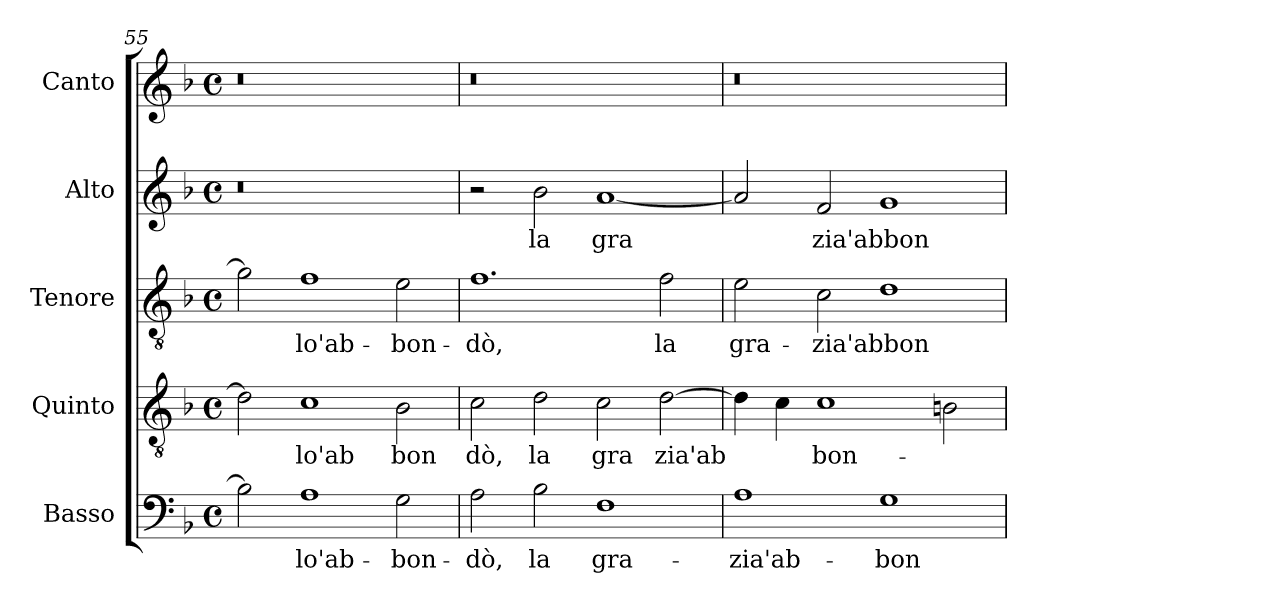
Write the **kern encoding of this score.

**kern	**text	**kern	**text	**kern	**text	**kern	**text	**kern
*part5	*part5	*part4	*part4	*part3	*part3	*part2	*part2	*part1
*staff5	*staff5	*staff4	*staff4	*staff3	*staff3	*staff2	*staff2	*staff1
*I"Basso	*	*I"Quinto	*	*I"Tenore	*	*I"Alto	*	*I"Canto
*clefF4	*	*clefGv2	*	*clefGv2	*	*clefG2	*	*clefG2
*k[b-]	*	*k[b-]	*	*k[b-]	*	*k[b-]	*	*k[b-]
*F:	*	*F:	*	*F:	*	*F:	*	*F:
*M4/4	*	*M4/4	*	*M4/4	*	*M4/4	*	*M4/4
*met(c)	*	*met(c)	*	*met(c)	*	*met(c)	*	*met(c)
=55	=55	=55	=55	=55	=55	=55	=55	=55
2B-\]	.	2d\]	.	2g\]	.	0r	.	0r
!	!LO:LY:b:cj	!	!LO:LY:b:cj	!	!LO:LY:b:cj	!	!	!
1A	-lo'ab-	1c	lo'ab	1f	-lo'ab-	.	.	.
!	!LO:LY:b:cj	!	!LO:LY:b:cj	!	!LO:LY:b:cj	!	!	!
2G\	-bon-	2B-\	bon	2e\	-bon-	.	.	.
=56	=56	=56	=56	=56	=56	=56	=56	=56
!	!LO:LY:b:cj	!	!LO:LY:b:cj	!	!LO:LY:b:cj	!	!	!
2A\	-dò,	2c\	dò,	1.f	-dò,	2r	.	0r
!	!LO:LY:b:cj	!	!LO:LY:b:cj	!	!	!	!LO:LY:b:cj	!
2B-\	la	2d\	la	.	.	2b-\	la	.
!	!LO:LY:b:cj	!	!LO:LY:b:cj	!	!	!	!LO:LY:b:cj	!
1F	gra-	2c\	gra	.	.	[>1a	gra	.
!	!	!	!LO:LY:b	!	!LO:LY:b:cj	!	!	!
.	.	[>2d\	zia'ab	2f\	la	.	.	.
!!LO:LB:g=z
=57	=57	=57	=57	=57	=57	=57	=57	=57
!	!LO:LY:b:cj	!	!	!	!LO:LY:b:cj	!	!	!
1A	-zia'ab-	4d\]	.	2e\	gra-	2a/]	.	0r
.	.	4c\	.	.	.	.	.	.
!	!	!	!LO:LY:b	!	!LO:LY:b:cj	!	!LO:LY:b:cj	!
.	.	1c	bon-	2c\	-zia'abbon-	2f/	zia'abbon	.
!	!LO:LY:b:cj	!	!	!	!	!	!	!
1G	-bon-	.	.	1d	.	1g	.	.
.	.	2B\	.	.	.	.	.	.
=	=	=	=	=	=	=	=	=
*-	*-	*-	*-	*-	*-	*-	*-	*-
